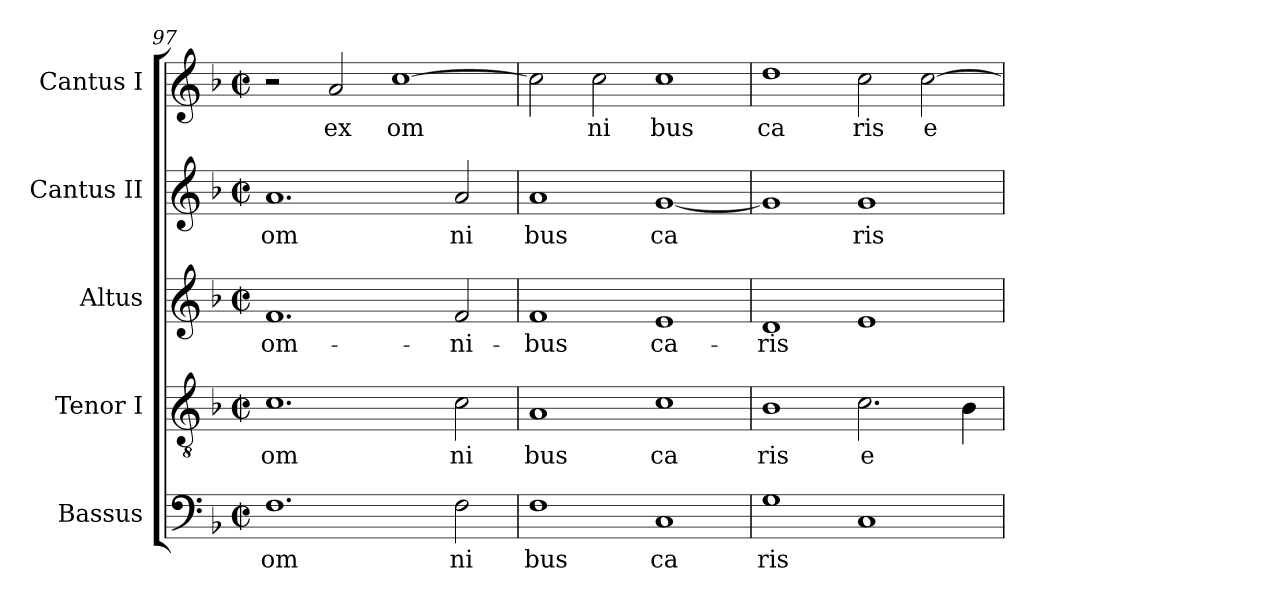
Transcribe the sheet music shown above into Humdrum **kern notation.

**kern	**text	**kern	**text	**kern	**text	**kern	**text	**kern	**text
*part5	*part5	*part4	*part4	*part3	*part3	*part2	*part2	*part1	*part1
*staff5	*staff5	*staff4	*staff4	*staff3	*staff3	*staff2	*staff2	*staff1	*staff1
*I"Bassus	*	*I"Tenor I	*	*I"Altus	*	*I"Cantus II	*	*I"Cantus I	*
!!LO:PB:g=z
*clefF4	*	*clefGv2	*	*clefG2	*	*clefG2	*	*clefG2	*
*k[b-]	*	*k[b-]	*	*k[b-]	*	*k[b-]	*	*k[b-]	*
*F:	*	*F:	*	*F:	*	*F:	*	*F:	*
*M2/2	*	*M2/2	*	*M2/2	*	*M2/2	*	*M2/2	*
*met(c|)	*	*met(c|)	*	*met(c|)	*	*met(c|)	*	*met(c|)	*
=97	=97	=97	=97	=97	=97	=97	=97	=97	=97
!	!LO:LY:b:cj	!	!LO:LY:b:cj	!	!LO:LY:b:cj	!	!LO:LY:b:cj	!	!
1.F	om	1.c	om	1.f	om-	1.a	om	2r	.
!	!	!	!	!	!	!	!	!	!LO:LY:b:cj
.	.	.	.	.	.	.	.	2a/	ex
!	!	!	!	!	!	!	!	!	!LO:LY:b:cj
.	.	.	.	.	.	.	.	[>1cc	om
!	!LO:LY:b:cj	!	!LO:LY:b:cj	!	!LO:LY:b:cj	!	!LO:LY:b:cj	!	!
2F\	ni	2c\	ni	2f/	-ni-	2a/	ni	.	.
=98	=98	=98	=98	=98	=98	=98	=98	=98	=98
!	!LO:LY:b:cj	!	!LO:LY:b:cj	!	!LO:LY:b:cj	!	!LO:LY:b:cj	!	!
1F	bus	1A	bus	1f	-bus	1a	bus	2cc\]	.
!	!	!	!	!	!	!	!	!	!LO:LY:b:cj
.	.	.	.	.	.	.	.	2cc\	ni
!	!LO:LY:b:cj	!	!LO:LY:b:cj	!	!LO:LY:b:cj	!	!LO:LY:b:cj	!	!LO:LY:b:cj
1C	ca	1c	ca	1e	ca-	[<1g	ca	1cc	bus
=99	=99	=99	=99	=99	=99	=99	=99	=99	=99
!	!LO:LY:b:cj	!	!LO:LY:b:cj	!	!LO:LY:b:cj	!	!	!	!LO:LY:b:cj
1G	ris	1B-	ris	1d	-ris	1g]	.	1dd	ca
!	!	!	!LO:LY:b:cj	!	!	!	!LO:LY:b:cj	!	!LO:LY:b:cj
1C	.	2.c\	e	1e	.	1g	ris	2cc\	ris
!	!	!	!	!	!	!	!	!	!LO:LY:b:cj
.	.	.	.	.	.	.	.	[>2cc\	e
.	.	4B-\	.	.	.	.	.	.	.
=	=	=	=	=	=	=	=	=	=
*-	*-	*-	*-	*-	*-	*-	*-	*-	*-
